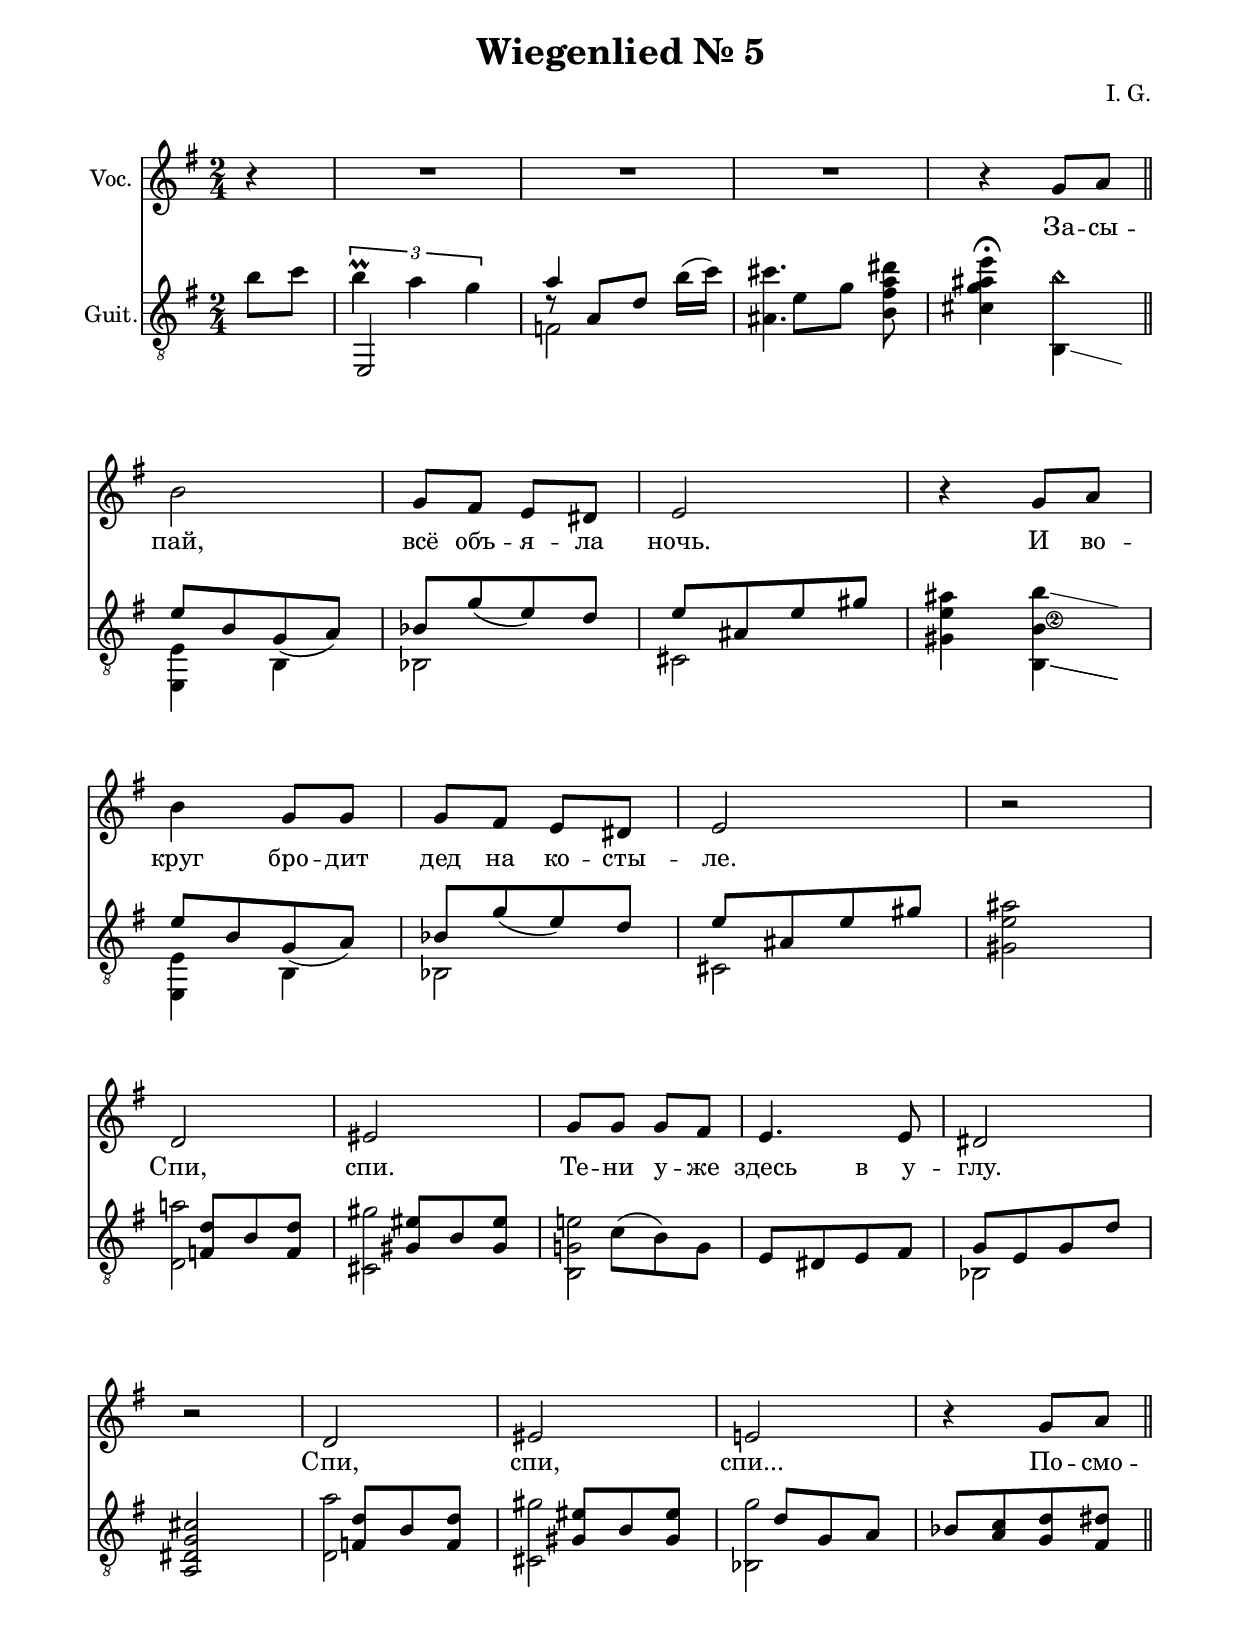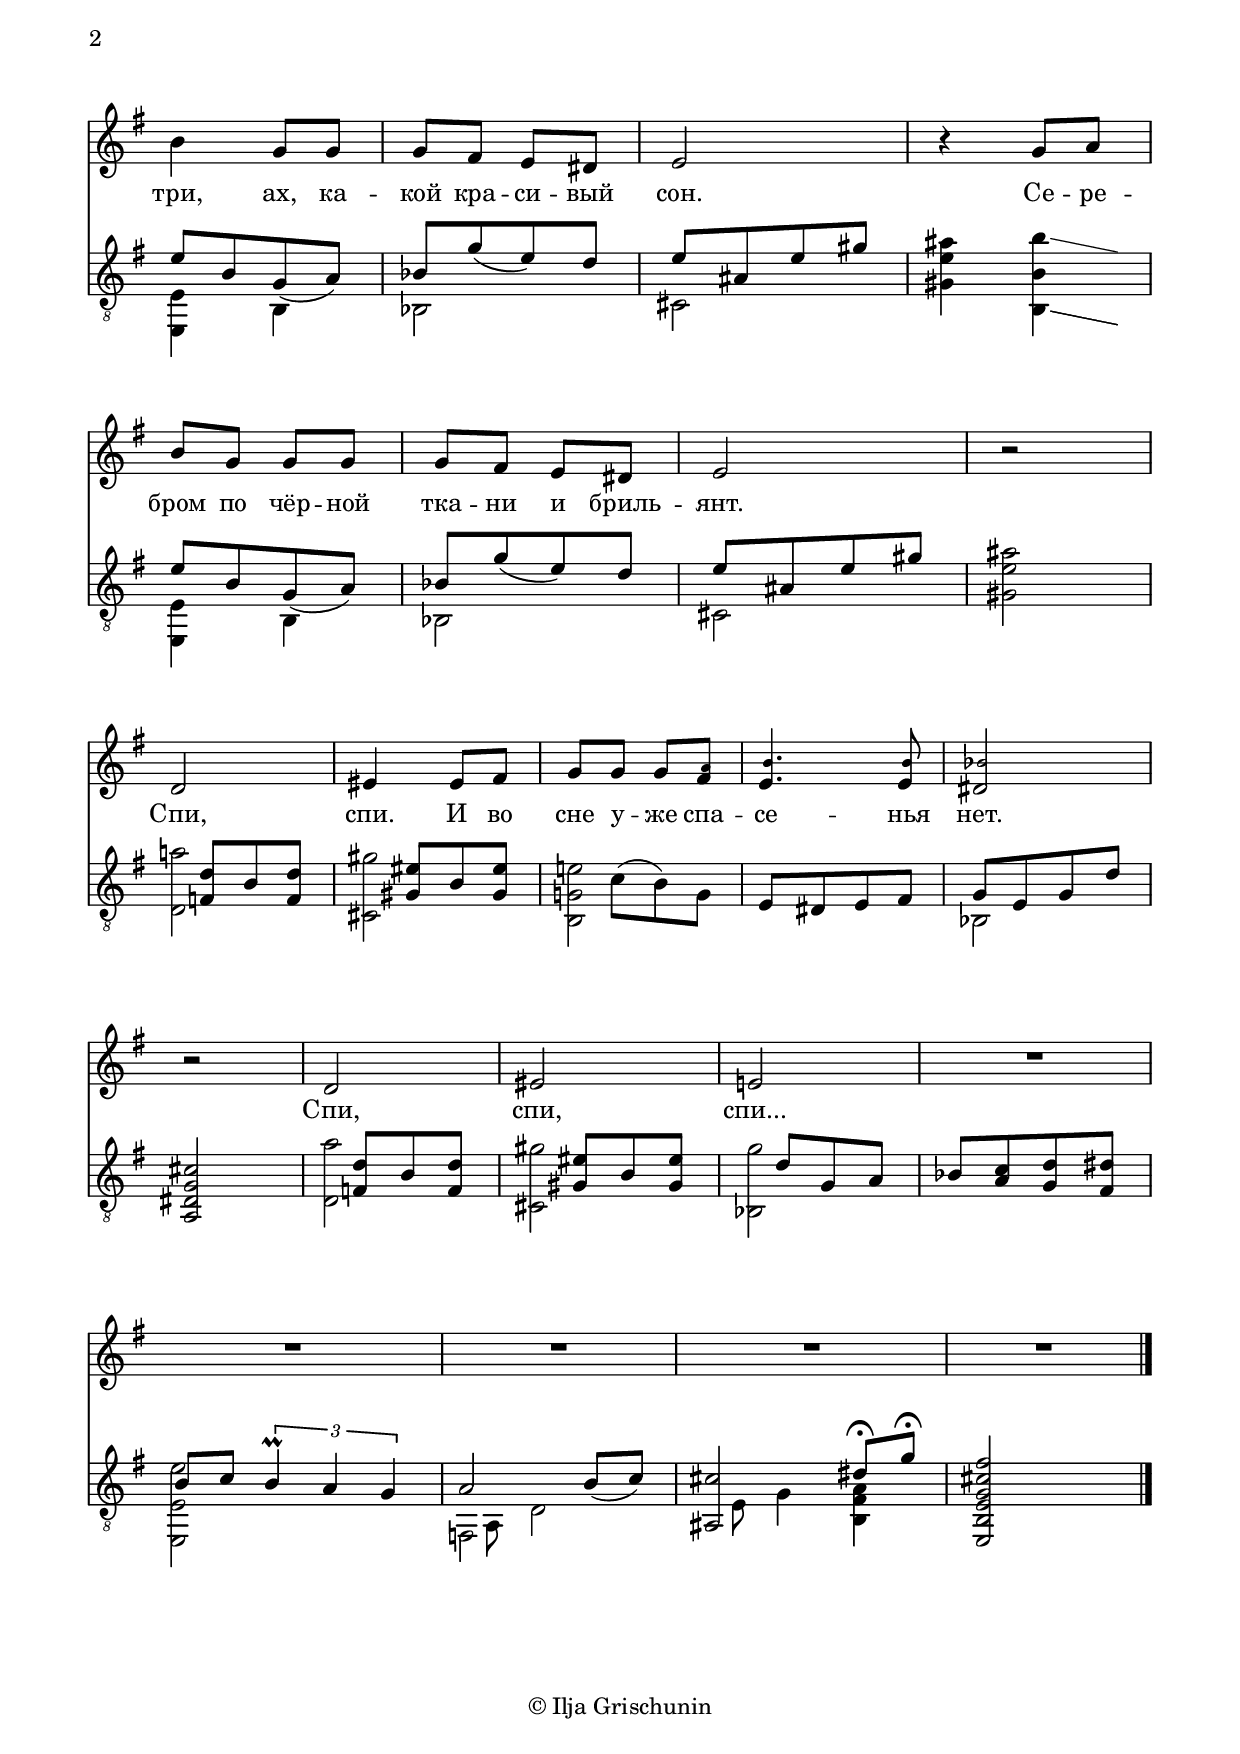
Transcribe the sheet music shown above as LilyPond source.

\version "2.19.15"

\language "deutsch"

\header {
  title = "Wiegenlied № 5"
  composer = "I. G."
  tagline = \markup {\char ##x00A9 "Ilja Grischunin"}
}

\paper {
  #(set-paper-size "a4")
  top-system-spacing.basic-distance = #20
  top-markup-spacing.basic-distance = #5
  markup-system-spacing.basic-distance = #25
  system-system-spacing.basic-distance = #25
  %score-system-spacing.basic-distance = #40
  %score-markup-spacing.basic-distance = #25
  last-bottom-spacing.basic-distance = #30
  left-margin = 15
  right-margin = 15
}

\layout {
  indent = 9
  \context {
    \Score
    \remove "Bar_number_engraver"
    %\override StaffGrouper.staff-staff-spacing.basic-distance = #16
  }
  \context {
    \Staff
    \override VerticalAxisGroup.default-staff-staff-spacing.padding = #3.5
  }
}

\version "2.19.15"

\language "deutsch"

%%%%%%%% VOICE %%%%%%%%%%%%
funfteSong = \relative {
  \clef treble
  \key e \minor
  \time 2/4
  \partial 4
  r4 R2*3
  r4 g'8 a
  \bar "||" \break
  h2 g8 fis e dis e2
  r4 g8 a \break
  h4 g8 g g fis e dis e2 r  \break
  d eis g8 g g fis e4. e8 dis2 \break
  r d eis e! r4 g8 a
  \bar "||" \break
  h4 g8 g g fis e dis e2 r4 g8 a \break
  h g g g g fis e dis e2 r \break
  d eis4 eis8 fis g g g <fis \tweak font-size #-3 a>
  <e \tweak font-size #-3 h'>4. <e \tweak font-size #-3 h'>8
  <dis \tweak font-size #-3 b'>2 \break
  r d eis e! R2 \break
  \override Staff.TimeSignature.stencil = ##f
  \time 3/4
  R2.*4
  \bar "|."
}
funfteLyrics = \lyricmode {
  \partial 4
  4 2*3 4
  За8 -- сы -- пай,2 всё8 объ -- я -- ла ночь.2.
  И8 во -- круг4 бро8 -- дит дед на ко -- сты -- ле.2
  2 Спи,2 спи. Те8 -- ни у -- же здесь4 в8 у -- глу.2
  2 Спи,2 спи, спи...2.
  По8 -- смо -- три,4 ах,8 ка -- кой кра -- си -- вый сон.2.
  Се8 -- ре -- бром по чёр -- ной тка -- ни и бриль -- янт.2
  2 Спи,2 спи.4 И8 во сне у -- же спа -- се4. -- нья8 нет.2
  2 Спи,2 спи, спи...
}
%%%%%%%% DYNAMIC %%%%%%%%%%
dynamicFunf = {
  \override Hairpin.to-barline = ##f

}

%%%%%%%% GUITAR %%%%%%%%%%%
funfteGuitar = \relative {
  \clef "treble_8"
  \key e \minor
  \time 2/4
  \partial 4
  h'8 c
  <<
    {
      \stemDown
      \times 2/3 {h4\prall a g}
    }
    \\
    {
      \stemUp
      e,,2
    }
  >>
  <<
    {
      a''4 s8
      \stemDown
      h16( c)
    }
    \\
    {
      \voiceOne
      d,8\rest a[ d] s
    }
    \\
    {
      \voiceTwo
      f,2
    }
  >>
  <<
    {
      \stemDown
      <ais cis'>4.<h fis' a dis>8
    }
    \\
    {
      s8 e[ g] s
    }
  >>
  #(define afterGraceFraction (cons 15 16))
  <cis, g' ais e'>4\fermata
  \afterGrace <h, h''\harmonic>\glissando
  {\hideNotes fis16 \unHideNotes}
  \bar "||"
  \set Staff.beatStructure = #'( 4)
  <<
    {
      e''8 h g_( a) b g'_( e) d e ais, e' gis
    }
    \\
    {
      <e,, e'>4 h' b2 cis
    }
  >>
  #(define afterGraceFraction (cons 15 16))
  <gis' e' ais>4
  \set glissandoMap = #'((0 . 0) (0 . 0) (2 . 2))
  \override StringNumber.extra-offset = #'(1.5 . -4.5)
  \afterGrace <h, h'\2 h'>\glissando
  {\hideNotes <fis fis' fis'>16 \unHideNotes }
  <<
    {
      e''8 h g_( a) b g'_( e) d e ais, e' gis
    }
    \\
    {
      <e,, e'>4 h' b2 cis
    }
  >>
  <gis' e' ais>2
  <<
    {
      s8 <f d'> h <f d'>
      s <gis eis'> h <gis eis'>
      \stemDown
      s c( h) g
    }
    \\
    {
      <d a''!>2<cis gis''><h g'! e'!>
    }
  >>
  e8 dis e fis
  <<
    {
      g e g d'
    }
    \\
    {
      b,2
    }
  >>
  <a dis g cis>2
  <<
    {
      s8 <f' d'> h <f d'>
      s <gis eis'> h <gis eis'>
      s d' g, a
    }
    \\
    {
      <d, a''>2<cis gis''><b g''>
    }
  >>
  b'8 <a c><g d'><fis dis'>
  \bar "||"
  <<
    {
      e'8 h g_( a) b g'_( e) d e ais, e' gis
    }
    \\
    {
      <e,, e'>4 h' b2 cis
    }
  >>
  #(define afterGraceFraction (cons 15 16))
  <gis' e' ais>4
  \set glissandoMap = #'((0 . 0) (0 . 0) (2 . 2))
  \afterGrace <h, h' h'>\glissando
  {\hideNotes <fis fis' fis'>16 \unHideNotes }
  <<
    {
      e''8 h g_( a) b g'_( e) d e ais, e' gis
    }
    \\
    {
      <e,, e'>4 h' b2 cis
    }
  >>
  <gis' e' ais>2
  <<
    {
      s8 <f d'> h <f d'>
      s <gis eis'> h <gis eis'>
      \stemDown
      s c( h) g
    }
    \\
    {
      <d a''!>2<cis gis''><h g'! e'!>
    }
  >>
  e8 dis e fis
  <<
    {
      g e g d'
    }
    \\
    {
      b,2
    }
  >>
  <a dis g cis>2
  <<
    {
      s8 <f' d'> h <f d'>
      s <gis eis'> h <gis eis'>
      s d' g, a
    }
    \\
    {
      <d, a''>2<cis gis''><b g''>
    }
  >>
  b'8 <a c><g d'><fis dis'>
  \override Staff.TimeSignature.stencil = ##f
  \time 3/4
  <<
    {
      h8[ c] \times 2/3 {h4\prall a g}
    }
    \\
    {
      <e, e' e'>2 s4
    }
  >>
  <<
    {
      a'2 h8_( c)
    }
    \\
    {
      s8 a, d2
    }
    \\
    {
      \voiceTwo
      f,2 s4
    }
  >>
  <<
    {
      <ais cis'>2 dis'8\fermata g\fermata
    }
    \\
    {
      s8 e, g4 <h, fis' a>
    }
  >>
  <e, h' e g cis fis>2 s4
  \bar "|."
}


\score {
  %\new StaffGroup
  <<
    \new Staff \with {
        instrumentName = "Voc."
      }
      <<
      	\new Voice = "Ten" {
      		\funfteSong
      }
      \new Lyrics %\lyricsto "Ten" 
      {
        \funfteLyrics
      }
    >>
    %\new Dynamics \dynamicFunf
    \new Staff \with {
        instrumentName = "Guit."
      }
      \funfteGuitar
  >>
}